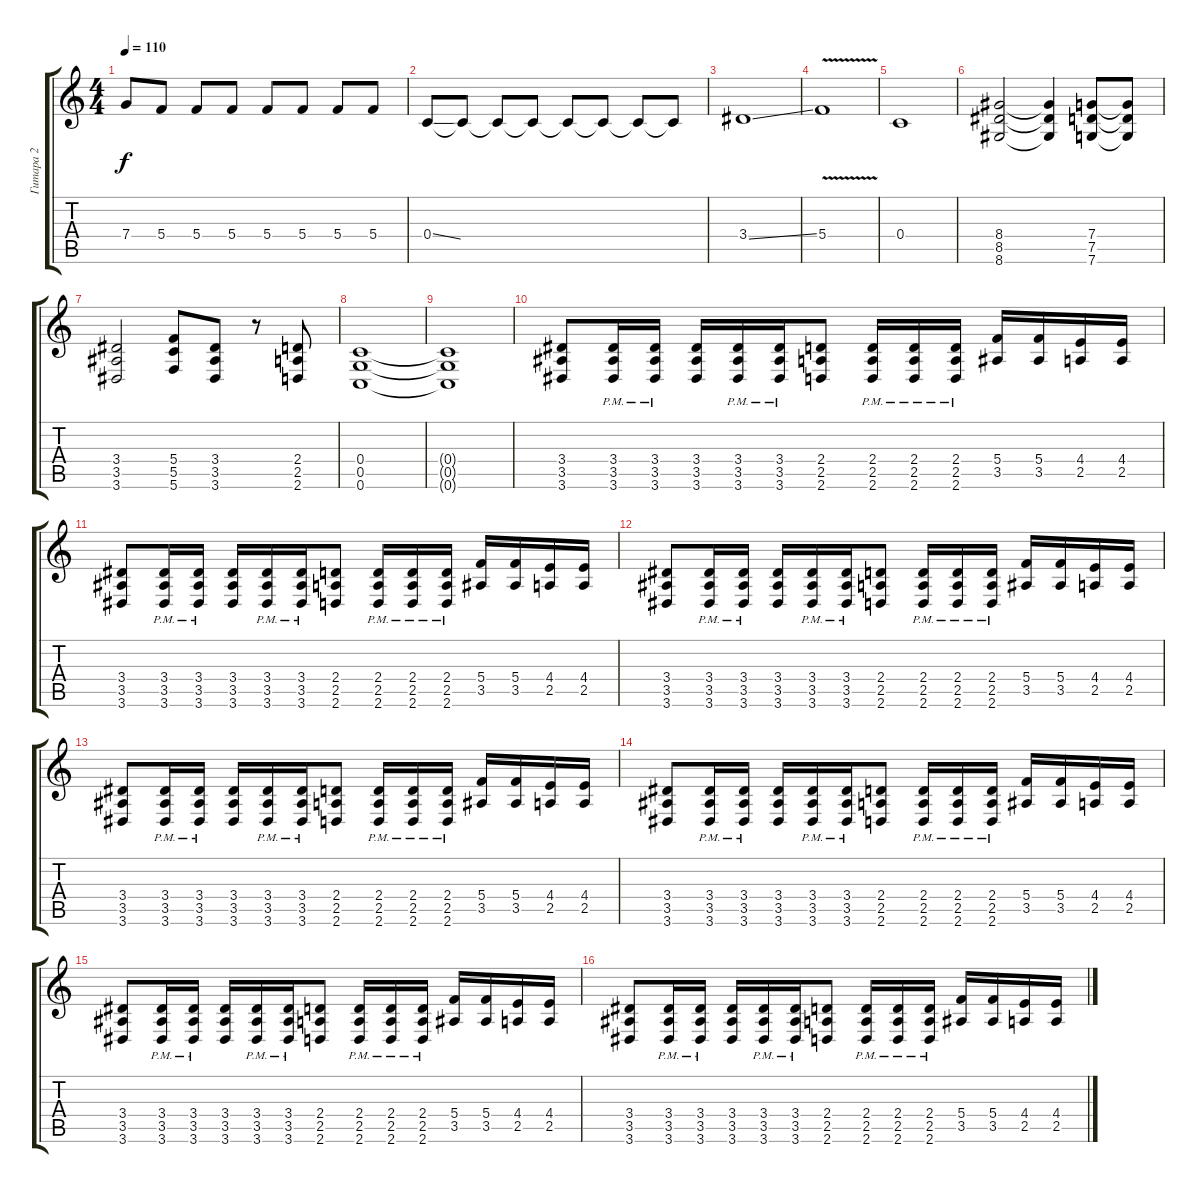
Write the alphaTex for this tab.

\track ("Гитара 2" "Гитара 2") {instrument electricguitarclean}
\staff {score tabs}
\tuning (D4 A3 F3 C3 G2 C2) {hide}
\ts (4 4)
\tempo 110
\clef g2
\ks c
7.4.8{dy f} 5.4.8 5.4.8 5.4.8 5.4.8 5.4.8 5.4.8 5.4.8 |
0.4{ss}.8 0.4{t}.8 0.4{t}.8 0.4{t}.8 0.4{t}.8 0.4{t}.8 0.4{t}.8 0.4{t}.8 |
3.4{ss}.1 |
5.4{v}.1 |
0.4.1 |
(8.4 8.5 8.6).2 (8.4{t} 8.5{t} 8.6{t}).4 (7.4 7.5 7.6).8 (7.4{t} 7.5{t} 7.6{t}).8 |
(3.4 3.5 3.6).2 (5.4 5.5 5.6).8 (3.4 3.5 3.6).8 r.8 (2.4 2.5 2.6).8 |
(0.4 0.5 0.6).1 |
(0.4{t} 0.5{t} 0.6{t}).1 |
(3.4 3.5 3.6).8 (3.4{pm} 3.5{pm} 3.6{pm}).16 (3.4{pm} 3.5{pm} 3.6{pm}).16 (3.4 3.5 3.6).16 (3.4{pm} 3.5{pm} 3.6{pm}).16 (3.4{pm} 3.5{pm} 3.6{pm}).16 (2.4 2.5 2.6).8 (2.4{pm} 2.5{pm} 2.6{pm}).16 (2.4{pm} 2.5{pm} 2.6{pm}).16 (2.4{pm} 2.5{pm} 2.6{pm}).16 (5.4 3.5).16 (5.4 3.5).16 (4.4 2.5).16 (4.4 2.5).16 |
(3.4 3.5 3.6).8 (3.4{pm} 3.5{pm} 3.6{pm}).16 (3.4{pm} 3.5{pm} 3.6{pm}).16 (3.4 3.5 3.6).16 (3.4{pm} 3.5{pm} 3.6{pm}).16 (3.4{pm} 3.5{pm} 3.6{pm}).16 (2.4 2.5 2.6).8 (2.4{pm} 2.5{pm} 2.6{pm}).16 (2.4{pm} 2.5{pm} 2.6{pm}).16 (2.4{pm} 2.5{pm} 2.6{pm}).16 (5.4 3.5).16 (5.4 3.5).16 (4.4 2.5).16 (4.4 2.5).16 |
(3.4 3.5 3.6).8 (3.4{pm} 3.5{pm} 3.6{pm}).16 (3.4{pm} 3.5{pm} 3.6{pm}).16 (3.4 3.5 3.6).16 (3.4{pm} 3.5{pm} 3.6{pm}).16 (3.4{pm} 3.5{pm} 3.6{pm}).16 (2.4 2.5 2.6).8 (2.4{pm} 2.5{pm} 2.6{pm}).16 (2.4{pm} 2.5{pm} 2.6{pm}).16 (2.4{pm} 2.5{pm} 2.6{pm}).16 (5.4 3.5).16 (5.4 3.5).16 (4.4 2.5).16 (4.4 2.5).16 |
(3.4 3.5 3.6).8 (3.4{pm} 3.5{pm} 3.6{pm}).16 (3.4{pm} 3.5{pm} 3.6{pm}).16 (3.4 3.5 3.6).16 (3.4{pm} 3.5{pm} 3.6{pm}).16 (3.4{pm} 3.5{pm} 3.6{pm}).16 (2.4 2.5 2.6).8 (2.4{pm} 2.5{pm} 2.6{pm}).16 (2.4{pm} 2.5{pm} 2.6{pm}).16 (2.4{pm} 2.5{pm} 2.6{pm}).16 (5.4 3.5).16 (5.4 3.5).16 (4.4 2.5).16 (4.4 2.5).16 |
(3.4 3.5 3.6).8 (3.4{pm} 3.5{pm} 3.6{pm}).16 (3.4{pm} 3.5{pm} 3.6{pm}).16 (3.4 3.5 3.6).16 (3.4{pm} 3.5{pm} 3.6{pm}).16 (3.4{pm} 3.5{pm} 3.6{pm}).16 (2.4 2.5 2.6).8 (2.4{pm} 2.5{pm} 2.6{pm}).16 (2.4{pm} 2.5{pm} 2.6{pm}).16 (2.4{pm} 2.5{pm} 2.6{pm}).16 (5.4 3.5).16 (5.4 3.5).16 (4.4 2.5).16 (4.4 2.5).16 |
(3.4 3.5 3.6).8 (3.4{pm} 3.5{pm} 3.6{pm}).16 (3.4{pm} 3.5{pm} 3.6{pm}).16 (3.4 3.5 3.6).16 (3.4{pm} 3.5{pm} 3.6{pm}).16 (3.4{pm} 3.5{pm} 3.6{pm}).16 (2.4 2.5 2.6).8 (2.4{pm} 2.5{pm} 2.6{pm}).16 (2.4{pm} 2.5{pm} 2.6{pm}).16 (2.4{pm} 2.5{pm} 2.6{pm}).16 (5.4 3.5).16 (5.4 3.5).16 (4.4 2.5).16 (4.4 2.5).16 |
(3.4 3.5 3.6).8 (3.4{pm} 3.5{pm} 3.6{pm}).16 (3.4{pm} 3.5{pm} 3.6{pm}).16 (3.4 3.5 3.6).16 (3.4{pm} 3.5{pm} 3.6{pm}).16 (3.4{pm} 3.5{pm} 3.6{pm}).16 (2.4 2.5 2.6).8 (2.4{pm} 2.5{pm} 2.6{pm}).16 (2.4{pm} 2.5{pm} 2.6{pm}).16 (2.4{pm} 2.5{pm} 2.6{pm}).16 (5.4 3.5).16 (5.4 3.5).16 (4.4 2.5).16 (4.4 2.5).16
